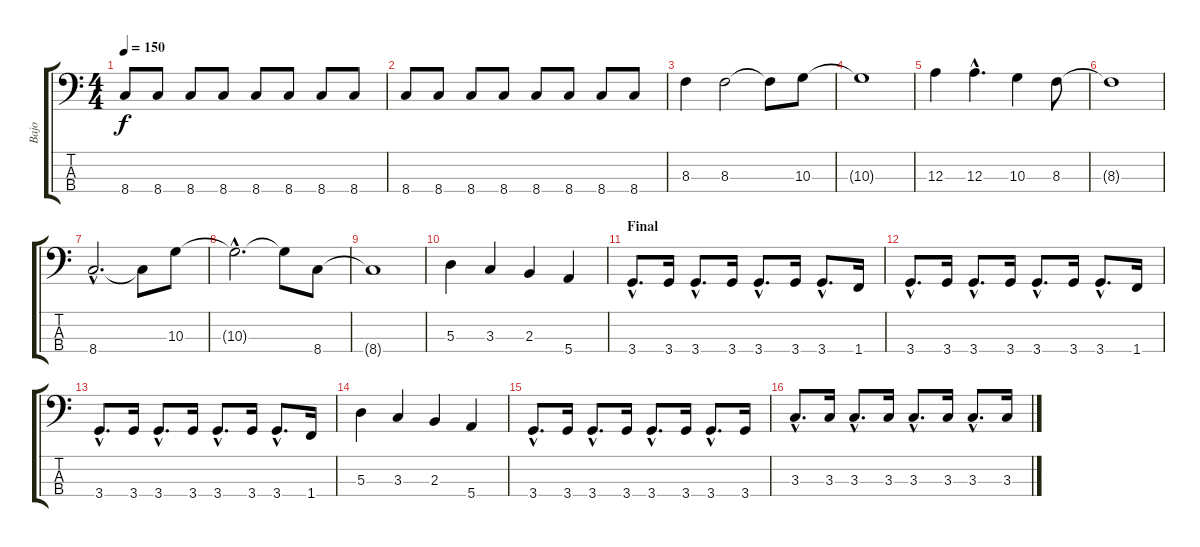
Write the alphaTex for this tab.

\track ("Bajo" "Bajo") {instrument electricbassfinger}
\staff {score tabs}
\tuning (G2 D2 A1 E1) {hide}
\ts (4 4)
\tempo 150
\clef f4
\ks c
8.4.8{dy f} 8.4.8 8.4.8 8.4.8 8.4.8 8.4.8 8.4.8 8.4.8 |
8.4.8 8.4.8 8.4.8 8.4.8 8.4.8 8.4.8 8.4.8 8.4.8 |
8.3.4 8.3.2 8.3{t}.8 10.3.8 |
10.3{t}.1 |
12.3.4 12.3{hac}.4{d} 10.3.4 8.3.8 |
8.3{t}.1 |
8.4{hac}.2{d} 8.4{t}.8 10.3.8 |
10.3{hac t}.2{d} 10.3{t}.8 8.4.8 |
8.4{t}.1 |
5.3.4 3.3.4 2.3.4 5.4.4 |
\section ("" "Final")
3.4{hac}.8{d} 3.4.16 3.4{hac}.8{d} 3.4.16 3.4{hac}.8{d} 3.4.16 3.4{hac}.8{d} 1.4.16 |
3.4{hac}.8{d} 3.4.16 3.4{hac}.8{d} 3.4.16 3.4{hac}.8{d} 3.4.16 3.4{hac}.8{d} 1.4.16 |
3.4{hac}.8{d} 3.4.16 3.4{hac}.8{d} 3.4.16 3.4{hac}.8{d} 3.4.16 3.4{hac}.8{d} 1.4.16 |
5.3.4 3.3.4 2.3.4 5.4.4 |
3.4{hac}.8{d} 3.4.16 3.4{hac}.8{d} 3.4.16 3.4{hac}.8{d} 3.4.16 3.4{hac}.8{d} 3.4.16 |
3.3{hac}.8{d} 3.3.16 3.3{hac}.8{d} 3.3.16 3.3{hac}.8{d} 3.3.16 3.3{hac}.8{d} 3.3.16
